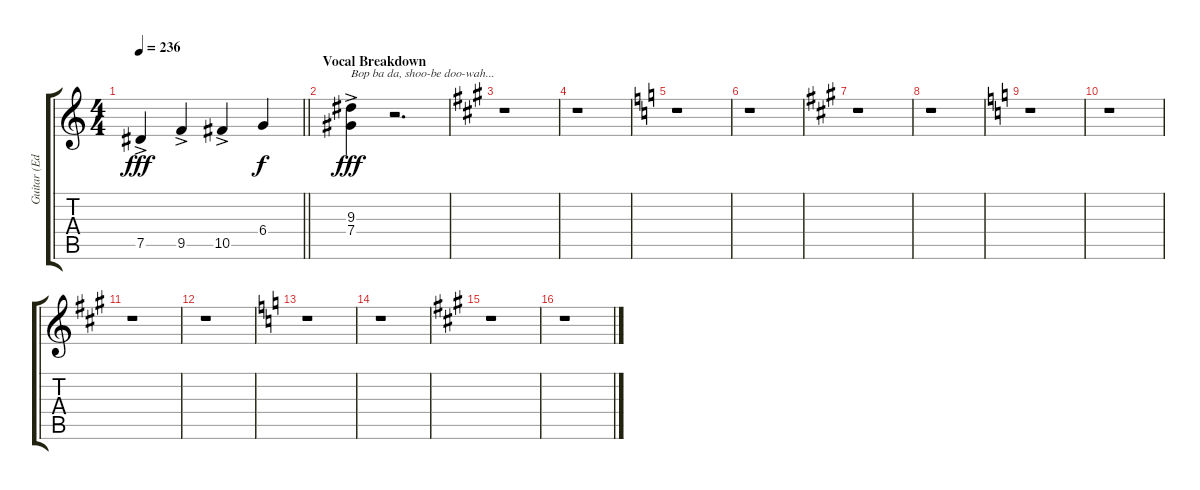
\track ("Guitar (Eddie Van Halen)" "Guitar (Ed") {instrument distortionguitar}
\staff {score tabs}
\tuning (Eb4 Bb3 Gb3 Db3 Ab2 Eb2) {hide}
\ts (4 4)
\tempo 236
\clef g2
\barLineRight lightlight
\ks c
7.5{ac}.4{dy fff instrument distortionguitar} 9.5{ac}.4 10.5{ac}.4 6.4.4{dy f} |
\section ("" "Vocal Breakdown")
(9.3 7.4{ac}).4{txt "Bop ba da, shoo-be doo-wah..." dy fff} r.2{d} |
\ks a
r.1 |
r.1 |
\ks c
r.1 |
r.1 |
\ks a
r.1 |
r.1 |
\ks c
r.1 |
r.1 |
\ks a
r.1 |
r.1 |
\ks c
r.1 |
r.1 |
\ks a
r.1 |
r.1
